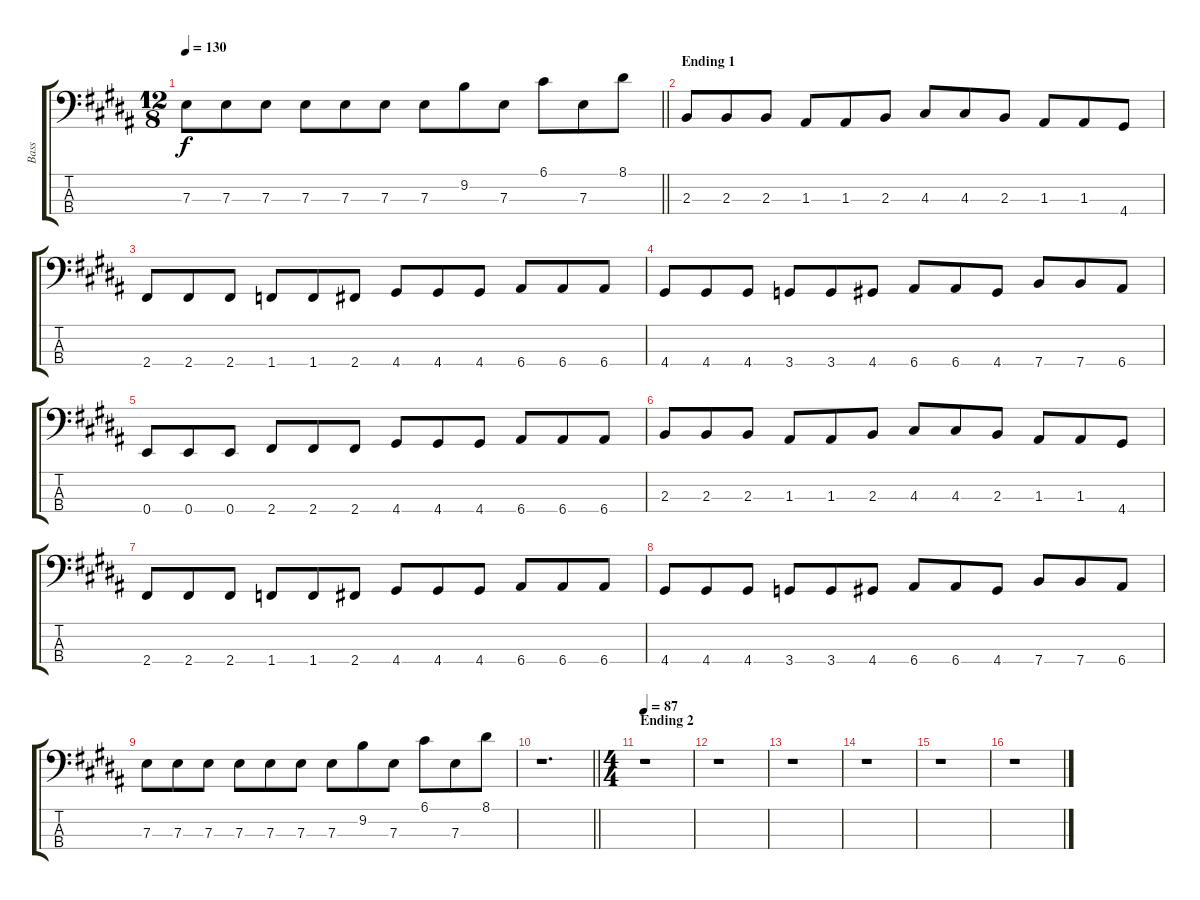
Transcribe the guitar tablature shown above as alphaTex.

\track ("Bass" "Bass") {instrument electricbasspick}
\staff {score tabs}
\tuning (G2 D2 A1 E1) {hide}
\ts (12 8)
\tempo 130
\clef f4
\barLineRight lightlight
\ks b
7.3.8{dy f} 7.3.8 7.3.8 7.3.8 7.3.8 7.3.8 7.3.8 9.2.8 7.3.8 6.1.8 7.3.8 8.1.8 |
\section ("" "Ending 1")
2.3.8 2.3.8 2.3.8 1.3.8 1.3.8 2.3.8 4.3.8 4.3.8 2.3.8 1.3.8 1.3.8 4.4.8 |
2.4.8 2.4.8 2.4.8 1.4.8 1.4.8 2.4.8 4.4.8 4.4.8 4.4.8 6.4.8 6.4.8 6.4.8 |
4.4.8 4.4.8 4.4.8 3.4.8 3.4.8 4.4.8 6.4.8 6.4.8 4.4.8 7.4.8 7.4.8 6.4.8 |
0.4.8 0.4.8 0.4.8 2.4.8 2.4.8 2.4.8 4.4.8 4.4.8 4.4.8 6.4.8 6.4.8 6.4.8 |
2.3.8 2.3.8 2.3.8 1.3.8 1.3.8 2.3.8 4.3.8 4.3.8 2.3.8 1.3.8 1.3.8 4.4.8 |
2.4.8 2.4.8 2.4.8 1.4.8 1.4.8 2.4.8 4.4.8 4.4.8 4.4.8 6.4.8 6.4.8 6.4.8 |
4.4.8 4.4.8 4.4.8 3.4.8 3.4.8 4.4.8 6.4.8 6.4.8 4.4.8 7.4.8 7.4.8 6.4.8 |
7.3.8 7.3.8 7.3.8 7.3.8 7.3.8 7.3.8 7.3.8 9.2.8 7.3.8 6.1.8 7.3.8 8.1.8 |
\barLineRight lightlight
r.1{d} |
\ts (4 4)
\section ("" "Ending 2")
\tempo 87
r.1 |
r.1 |
r.1 |
r.1 |
r.1 |
r.1
